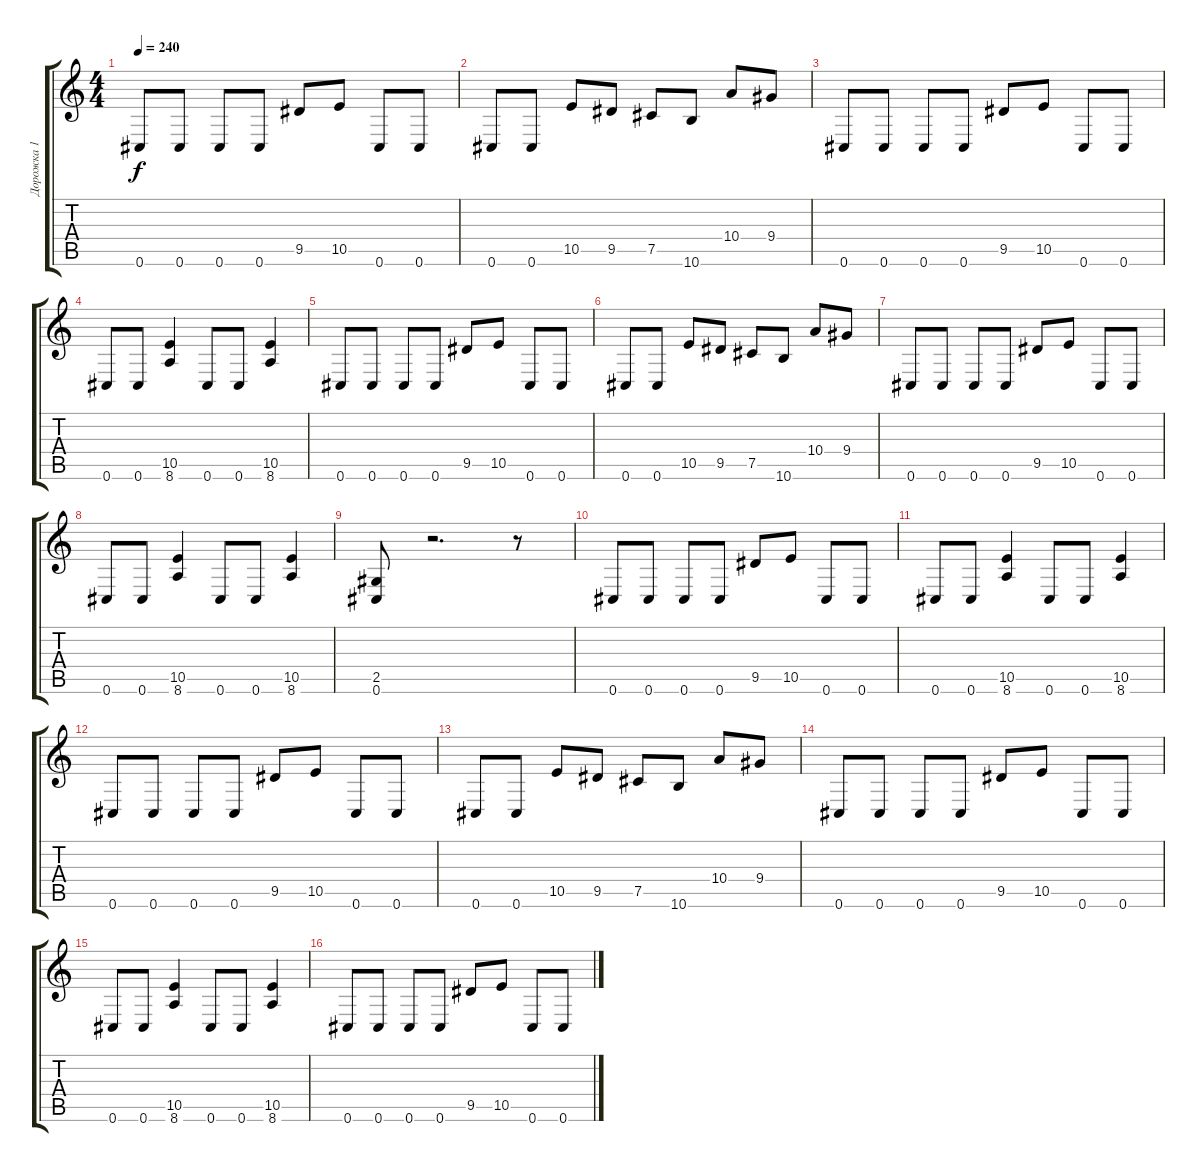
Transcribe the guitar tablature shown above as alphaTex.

\track ("Дорожка 1" "Дорожка 1") {instrument distortionguitar}
\staff {score tabs}
\tuning (Db4 Ab3 E3 B2 Gb2 Db2) {hide}
\ts (4 4)
\tempo 240
\clef g2
\ks c
0.6.8{dy f} 0.6.8 0.6.8 0.6.8 9.5.8 10.5.8 0.6.8 0.6.8 |
0.6.8 0.6.8 10.5.8 9.5.8 7.5.8 10.6.8 10.4.8 9.4.8 |
0.6.8 0.6.8 0.6.8 0.6.8 9.5.8 10.5.8 0.6.8 0.6.8 |
0.6.8 0.6.8 (10.5 8.6).4 0.6.8 0.6.8 (10.5 8.6).4 |
0.6.8 0.6.8 0.6.8 0.6.8 9.5.8 10.5.8 0.6.8 0.6.8 |
0.6.8 0.6.8 10.5.8 9.5.8 7.5.8 10.6.8 10.4.8 9.4.8 |
0.6.8 0.6.8 0.6.8 0.6.8 9.5.8 10.5.8 0.6.8 0.6.8 |
0.6.8 0.6.8 (10.5 8.6).4 0.6.8 0.6.8 (10.5 8.6).4 |
(2.5 0.6).8 r.2{d} r.8 |
0.6.8 0.6.8 0.6.8 0.6.8 9.5.8 10.5.8 0.6.8 0.6.8 |
0.6.8 0.6.8 (10.5 8.6).4 0.6.8 0.6.8 (10.5 8.6).4 |
0.6.8 0.6.8 0.6.8 0.6.8 9.5.8 10.5.8 0.6.8 0.6.8 |
0.6.8 0.6.8 10.5.8 9.5.8 7.5.8 10.6.8 10.4.8 9.4.8 |
0.6.8 0.6.8 0.6.8 0.6.8 9.5.8 10.5.8 0.6.8 0.6.8 |
0.6.8 0.6.8 (10.5 8.6).4 0.6.8 0.6.8 (10.5 8.6).4 |
0.6.8 0.6.8 0.6.8 0.6.8 9.5.8 10.5.8 0.6.8 0.6.8
